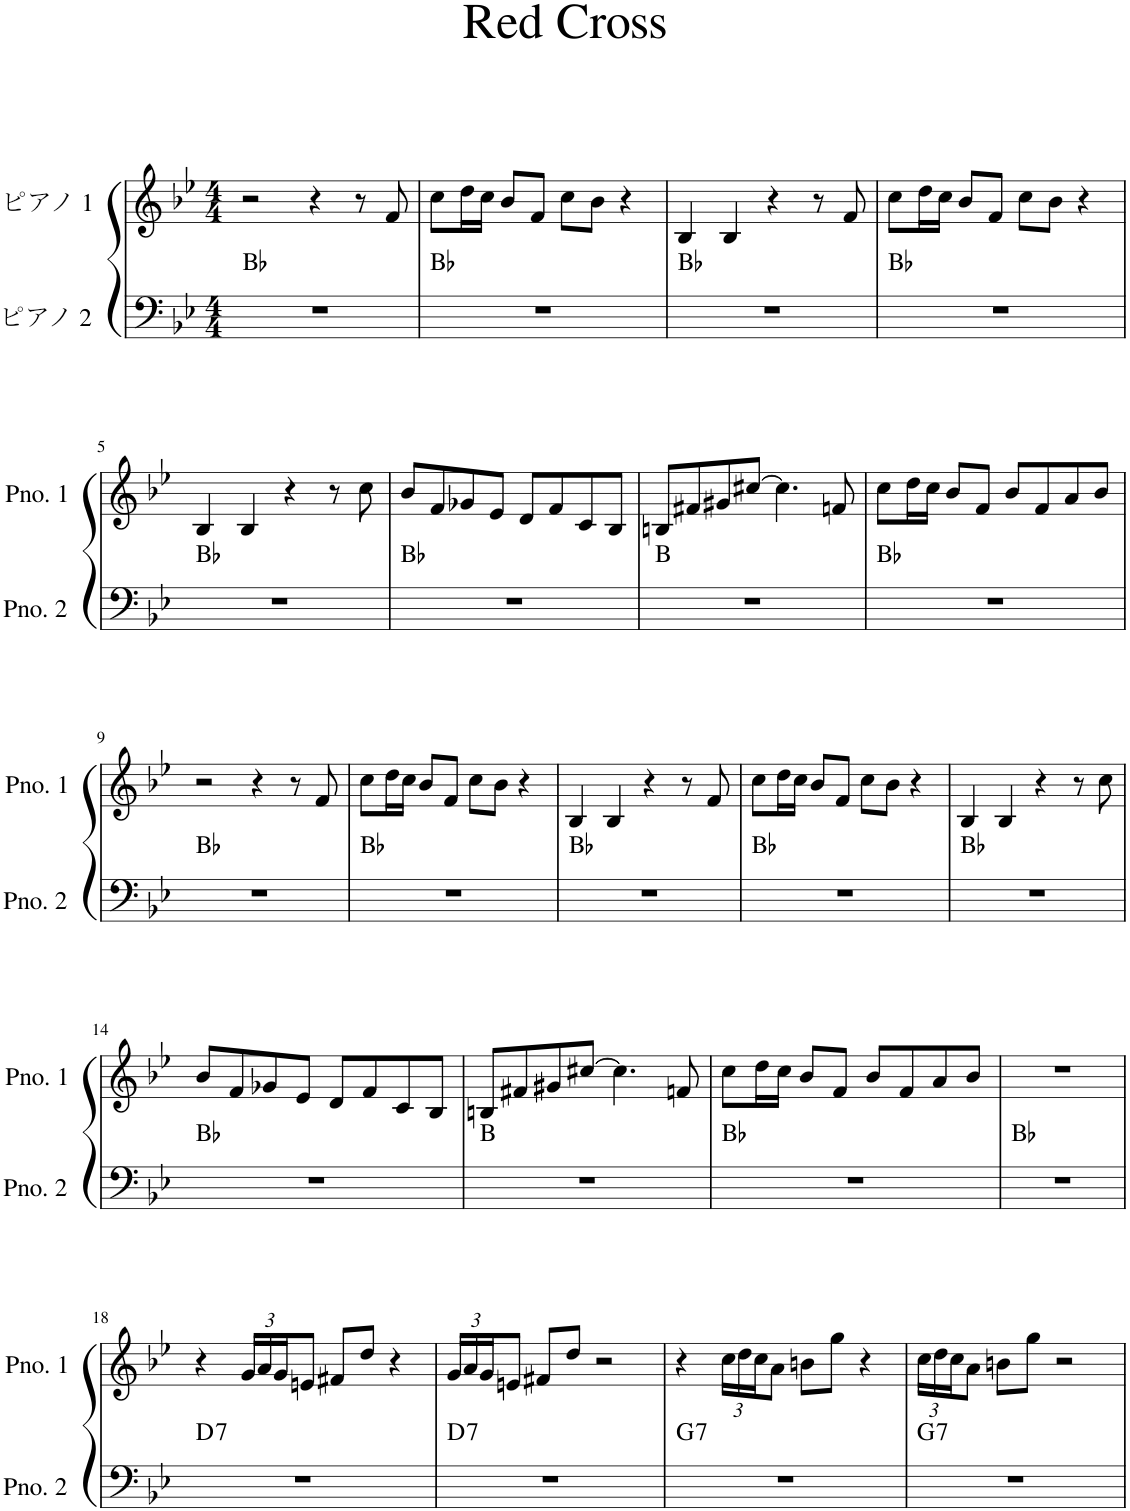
**kern	**harte	**kern
*part2	*part2	*part1
*staff2	*	*staff1
*I"ピアノ 2	*	*I"ピアノ 1
*clefF4	*	*clefG2
*k[b-e-]	*	*k[b-e-]
*M4/4	*	*M4/4
=1	=1	=1
1r	Bb:maj	2r
.	.	4r
.	.	8r
.	.	8f/
=2	=2	=2
1r	Bb:maj	8cc\L
.	.	16dd\L
.	.	16cc\JJ
.	.	8b-/L
.	.	8f/J
.	.	8cc\L
.	.	8b-\J
.	.	4r
=3	=3	=3
1r	Bb:maj	4B-/
.	.	4B-/
.	.	4r
.	.	8r
.	.	8f/
=4	=4	=4
1r	Bb:maj	8cc\L
.	.	16dd\L
.	.	16cc\JJ
.	.	8b-/L
.	.	8f/J
.	.	8cc\L
.	.	8b-\J
.	.	4r
!!LO:LB:g=z
=5	=5	=5
1r	Bb:maj	4B-/
.	.	4B-/
.	.	4r
.	.	8r
.	.	8cc\
=6	=6	=6
1r	Bb:maj	8b-/L
.	.	8f/
.	.	8g-X/
.	.	8e-/J
.	.	8d/L
.	.	8f/
.	.	8c/
.	.	8B-/J
=7	=7	=7
1r	B:maj	8Bn/L
.	.	8f#X/
.	.	8g#X/
.	.	[8cc#X/J
.	.	4.cc#\]
.	.	8fn/
=8	=8	=8
1r	Bb:maj	8cc\L
.	.	16dd\L
.	.	16cc\JJ
.	.	8b-/L
.	.	8f/J
.	.	8b-/L
.	.	8f/
.	.	8a/
.	.	8b-/J
!!LO:LB:g=z
=9	=9	=9
1r	Bb:maj	2r
.	.	4r
.	.	8r
.	.	8f/
=10	=10	=10
1r	Bb:maj	8cc\L
.	.	16dd\L
.	.	16cc\JJ
.	.	8b-/L
.	.	8f/J
.	.	8cc\L
.	.	8b-\J
.	.	4r
=11	=11	=11
1r	Bb:maj	4B-/
.	.	4B-/
.	.	4r
.	.	8r
.	.	8f/
=12	=12	=12
1r	Bb:maj	8cc\L
.	.	16dd\L
.	.	16cc\JJ
.	.	8b-/L
.	.	8f/J
.	.	8cc\L
.	.	8b-\J
.	.	4r
=13	=13	=13
1r	Bb:maj	4B-/
.	.	4B-/
.	.	4r
.	.	8r
.	.	8cc\
!!LO:LB:g=z
=14	=14	=14
1r	Bb:maj	8b-/L
.	.	8f/
.	.	8g-X/
.	.	8e-/J
.	.	8d/L
.	.	8f/
.	.	8c/
.	.	8B-/J
=15	=15	=15
1r	B:maj	8Bn/L
.	.	8f#X/
.	.	8g#X/
.	.	[8cc#X/J
.	.	4.cc#\]
.	.	8fn/
=16	=16	=16
1r	Bb:maj	8cc\L
.	.	16dd\L
.	.	16cc\JJ
.	.	8b-/L
.	.	8f/J
.	.	8b-/L
.	.	8f/
.	.	8a/
.	.	8b-/J
=17	=17	=17
1r	Bb:maj	1r
!!LO:LB:g=z
=18	=18	=18
!	!LO:H:kt=7	!
1r	D:7	4r
*	*	*Xbrackettup
.	.	24g/LL
.	.	24a/
.	.	24g/J
.	.	8en/J
.	.	8f#X/L
.	.	8dd/J
.	.	4r
=19	=19	=19
!	!LO:H:kt=7	!
1r	D:7	24g/LL
.	.	24a/
.	.	24g/J
.	.	8en/J
.	.	8f#X/L
.	.	8dd/J
.	.	2r
=20	=20	=20
!	!LO:H:kt=7	!
1r	G:7	4r
.	.	24cc\LL
.	.	24dd\
.	.	24cc\J
.	.	8a\J
.	.	8bn\L
.	.	8gg\J
.	.	4r
=21	=21	=21
!	!LO:H:kt=7	!
1r	G:7	24cc\LL
.	.	24dd\
.	.	24cc\J
.	.	8a\J
.	.	8bn\L
.	.	8gg\J
.	.	2r
=	=	=
*-	*-	*-
